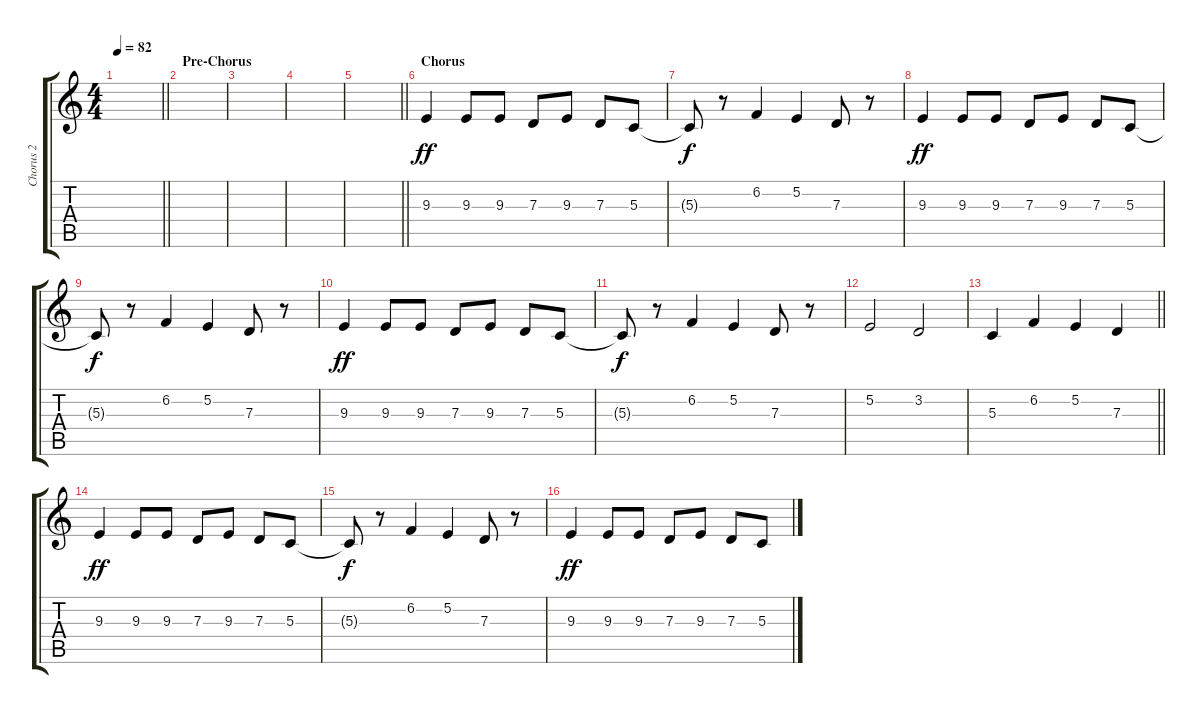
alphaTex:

\track ("Chorus 2" "Chorus 2") {instrument choiraahs}
\staff {score tabs}
\tuning (E4 B3 G3 D3 A2 E2) {hide}
\ts (4 4)
\tempo 82
\clef g2
\barLineRight lightlight
\ks c
|
\section ("" "Pre-Chorus")
|
|
|
\barLineRight lightlight
|
\section ("" "Chorus")
9.3.4{dy ff volume 14 instrument choiraahs} 9.3.8 9.3.8 7.3.8 9.3.8 7.3.8 5.3.8 |
5.3{t}.8{dy f} r.8 6.2.4 5.2.4 7.3.8 r.8 |
9.3.4{dy ff} 9.3.8 9.3.8 7.3.8 9.3.8 7.3.8 5.3.8 |
5.3{t}.8{dy f} r.8 6.2.4 5.2.4 7.3.8 r.8 |
9.3.4{dy ff} 9.3.8 9.3.8 7.3.8 9.3.8 7.3.8 5.3.8 |
5.3{t}.8{dy f} r.8 6.2.4 5.2.4 7.3.8 r.8 |
5.2.2 3.2.2 |
\barLineRight lightlight
5.3.4 6.2.4 5.2.4 7.3.4 |
9.3.4{dy ff} 9.3.8 9.3.8 7.3.8 9.3.8 7.3.8 5.3.8 |
5.3{t}.8{dy f} r.8 6.2.4 5.2.4 7.3.8 r.8 |
9.3.4{dy ff} 9.3.8 9.3.8 7.3.8 9.3.8 7.3.8 5.3.8
